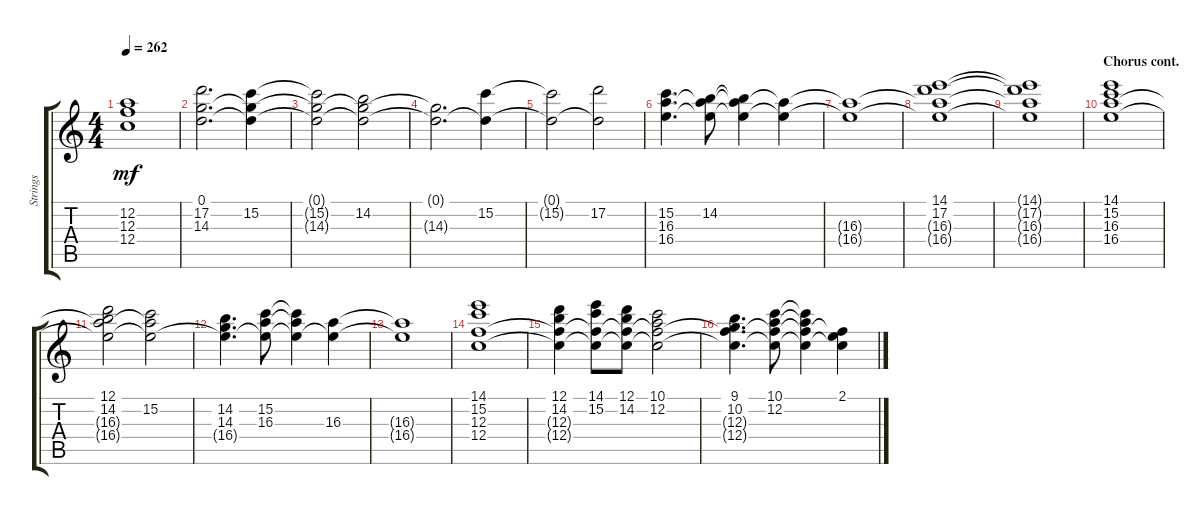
\track ("Strings" "Strings") {instrument electricguitarclean}
\staff {score tabs}
\tuning (D4 A3 F3 C3 G2 C2) {hide}
\ts (4 4)
\tempo 262
\clef g2
\ks aminor
(12.2{t} 12.3{t} 12.4{t}).1{dy mf} |
(0.1 17.2 14.3).2{d} (0.1{t} 15.2 14.3{t}).4 |
(0.1{t} 15.2{t} 14.3{t}).2 (0.1{t} 14.2 14.3{t}).2 |
(0.1{t} 14.3{t}).2{d} (0.1{t} 15.2).4 |
(0.1{t} 15.2{t}).2 (0.1{t} 17.2).2 |
(15.2 16.3 16.4).4{d} (14.2 16.3{t} 16.4{t}).8 (14.2{t} 16.3{t} 16.4{t}).4 (16.3{t} 16.4{t}).4 |
(16.3{t} 16.4{t}).1 |
(14.1 17.2 16.3{t} 16.4{t}).1 |
(14.1{t} 17.2{t} 16.3{t} 16.4{t}).1 |
\section ("" "Chorus cont.")
(14.1 15.2 16.3 16.4).1 |
(12.1 14.2 16.3{t} 16.4{t}).2 (15.2 16.3{t} 16.4{t}).2 |
(14.2 14.3 16.4{t}).4{d} (15.2 16.3 16.4{t}).8 (15.2{t} 16.3{t} 16.4{t}).4 (16.3 16.4{t}).4 |
(16.3{t} 16.4{t}).1 |
(14.1 15.2 12.3 12.4).1 |
(12.1 14.2 12.3{t} 12.4{t}).4 (14.1 15.2 12.3{t} 12.4{t}).8 (12.1 14.2 12.3{t} 12.4{t}).8 (10.1 12.2 12.3{t} 12.4{t}).2 |
(9.1 10.2 12.3{t} 12.4{t}).4{d} (10.1 12.2 12.3{t} 12.4{t}).8 (10.1{t} 12.2{t} 12.3{t} 12.4{t}).4 (2.1 12.3{t} 12.4{t}).4
